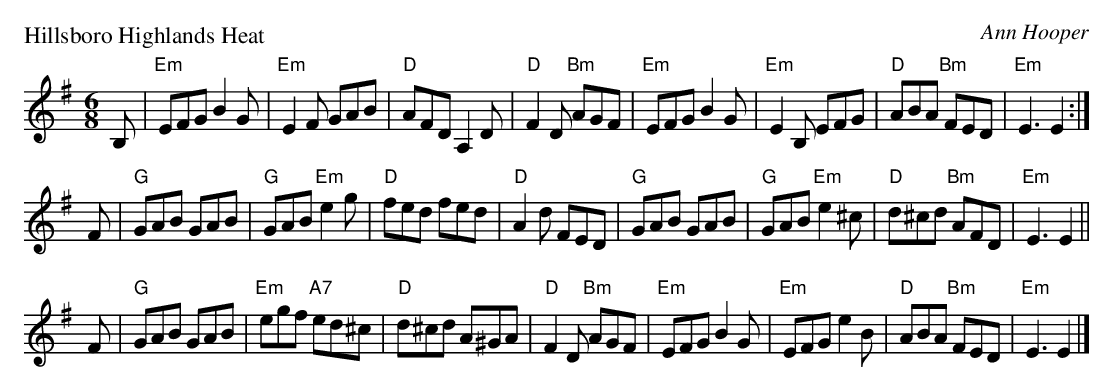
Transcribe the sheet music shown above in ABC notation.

X:1
P: Hillsboro Highlands Heat
C: Ann Hooper
M: 6/8
L: 1/8
K:Em
B, \
| "Em"EFG B2G | "Em"E2F GAB | "D"AFD A,2D | "D"F2D "Bm"AGF \
| "Em"EFG B2G | "Em"E2B, EFG | "D"ABA "Bm"FED | "Em"E3 E2 :|
F \
| "G"GAB GAB | "G"GAB "Em"e2g | "D"fed fed | "D"A2d FED \
| "G"GAB GAB | "G"GAB "Em"e2^c | "D"d^cd "Bm"AFD | "Em"E3 E2 ||
F \
| "G"GAB GAB | "Em"egf "A7"ed^c | "D"d^cd A^GA | "D"F2D "Bm"AGF \
| "Em"EFG B2G | "Em"EFG e2B | "D"ABA "Bm"FED | "Em"E3 E2 |]
